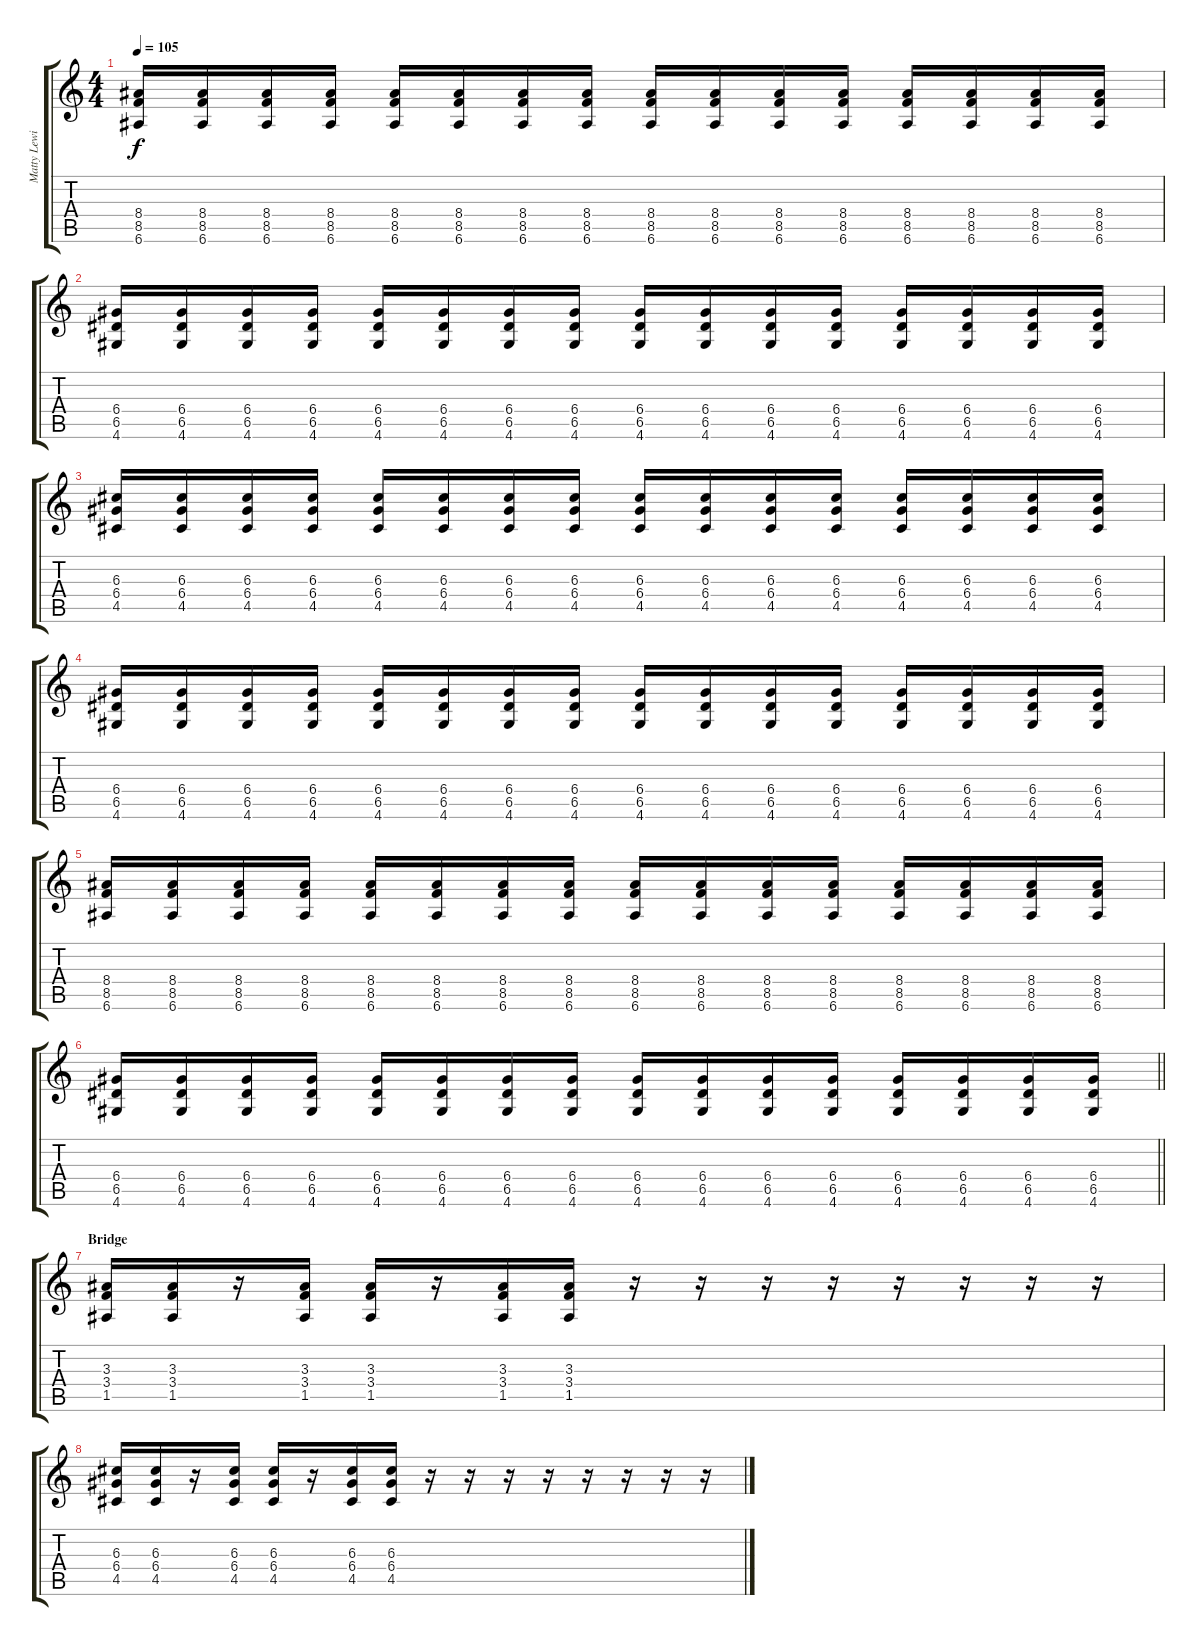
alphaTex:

\track ("Matty Lewis" "Matty Lewi") {instrument distortionguitar}
\staff {score tabs}
\tuning (E4 B3 G3 D3 A2 E2) {hide}
\ts (4 4)
\tempo 105
\clef g2
\ks c
(8.4 8.5 6.6).16{dy f} (8.4 8.5 6.6).16 (8.4 8.5 6.6).16 (8.4 8.5 6.6).16 (8.4 8.5 6.6).16 (8.4 8.5 6.6).16 (8.4 8.5 6.6).16 (8.4 8.5 6.6).16 (8.4 8.5 6.6).16 (8.4 8.5 6.6).16 (8.4 8.5 6.6).16 (8.4 8.5 6.6).16 (8.4 8.5 6.6).16 (8.4 8.5 6.6).16 (8.4 8.5 6.6).16 (8.4 8.5 6.6).16 |
(6.4 6.5 4.6).16 (6.4 6.5 4.6).16 (6.4 6.5 4.6).16 (6.4 6.5 4.6).16 (6.4 6.5 4.6).16 (6.4 6.5 4.6).16 (6.4 6.5 4.6).16 (6.4 6.5 4.6).16 (6.4 6.5 4.6).16 (6.4 6.5 4.6).16 (6.4 6.5 4.6).16 (6.4 6.5 4.6).16 (6.4 6.5 4.6).16 (6.4 6.5 4.6).16 (6.4 6.5 4.6).16 (6.4 6.5 4.6).16 |
(6.3 6.4 4.5).16 (6.3 6.4 4.5).16 (6.3 6.4 4.5).16 (6.3 6.4 4.5).16 (6.3 6.4 4.5).16 (6.3 6.4 4.5).16 (6.3 6.4 4.5).16 (6.3 6.4 4.5).16 (6.3 6.4 4.5).16 (6.3 6.4 4.5).16 (6.3 6.4 4.5).16 (6.3 6.4 4.5).16 (6.3 6.4 4.5).16 (6.3 6.4 4.5).16 (6.3 6.4 4.5).16 (6.3 6.4 4.5).16 |
(6.4 6.5 4.6).16 (6.4 6.5 4.6).16 (6.4 6.5 4.6).16 (6.4 6.5 4.6).16 (6.4 6.5 4.6).16 (6.4 6.5 4.6).16 (6.4 6.5 4.6).16 (6.4 6.5 4.6).16 (6.4 6.5 4.6).16 (6.4 6.5 4.6).16 (6.4 6.5 4.6).16 (6.4 6.5 4.6).16 (6.4 6.5 4.6).16 (6.4 6.5 4.6).16 (6.4 6.5 4.6).16 (6.4 6.5 4.6).16 |
(8.4 8.5 6.6).16 (8.4 8.5 6.6).16 (8.4 8.5 6.6).16 (8.4 8.5 6.6).16 (8.4 8.5 6.6).16 (8.4 8.5 6.6).16 (8.4 8.5 6.6).16 (8.4 8.5 6.6).16 (8.4 8.5 6.6).16 (8.4 8.5 6.6).16 (8.4 8.5 6.6).16 (8.4 8.5 6.6).16 (8.4 8.5 6.6).16 (8.4 8.5 6.6).16 (8.4 8.5 6.6).16 (8.4 8.5 6.6).16 |
\barLineRight lightlight
(6.4 6.5 4.6).16 (6.4 6.5 4.6).16 (6.4 6.5 4.6).16 (6.4 6.5 4.6).16 (6.4 6.5 4.6).16 (6.4 6.5 4.6).16 (6.4 6.5 4.6).16 (6.4 6.5 4.6).16 (6.4 6.5 4.6).16 (6.4 6.5 4.6).16 (6.4 6.5 4.6).16 (6.4 6.5 4.6).16 (6.4 6.5 4.6).16 (6.4 6.5 4.6).16 (6.4 6.5 4.6).16 (6.4 6.5 4.6).16 |
\section ("" "Bridge")
(3.3 3.4 1.5).16 (3.3 3.4 1.5).16 r.16 (3.3 3.4 1.5).16 (3.3 3.4 1.5).16 r.16 (3.3 3.4 1.5).16 (3.3 3.4 1.5).16 r.16 r.16 r.16 r.16 r.16 r.16 r.16 r.16 |
(6.3 6.4 4.5).16 (6.3 6.4 4.5).16 r.16 (6.3 6.4 4.5).16 (6.3 6.4 4.5).16 r.16 (6.3 6.4 4.5).16 (6.3 6.4 4.5).16 r.16 r.16 r.16 r.16 r.16 r.16 r.16 r.16
